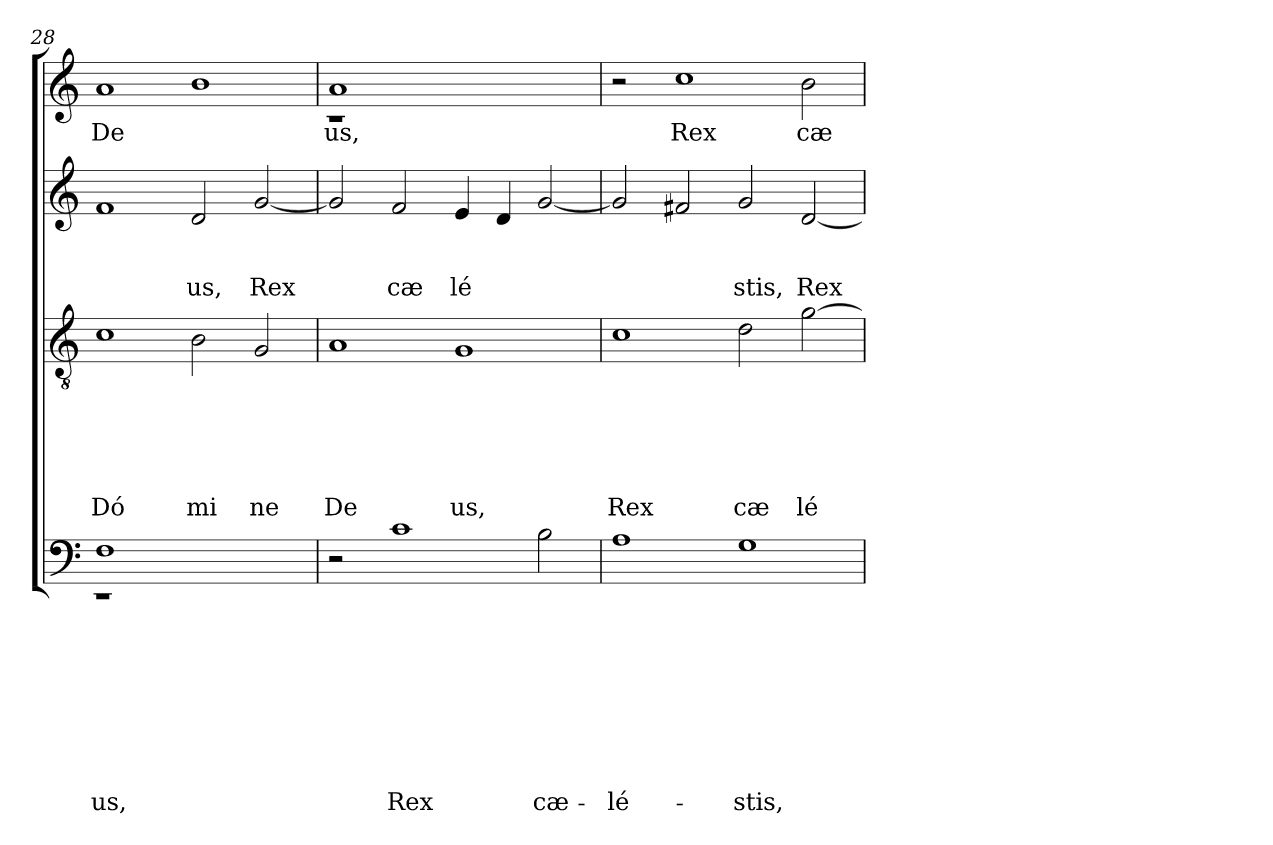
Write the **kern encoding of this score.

**kern	**text	**text	**text	**text	**text	**text	**text	**text	**text	**kern	**text	**text	**text	**text	**text	**text	**kern	**text	**text	**text	**kern	**text
*part4	*part4	*part4	*part4	*part4	*part4	*part4	*part4	*part4	*part4	*part3	*part3	*part3	*part3	*part3	*part3	*part3	*part2	*part2	*part2	*part2	*part1	*part1
*staff4	*staff4	*staff4	*staff4	*staff4	*staff4	*staff4	*staff4	*staff4	*staff4	*staff3	*staff3	*staff3	*staff3	*staff3	*staff3	*staff3	*staff2	*staff2	*staff2	*staff2	*staff1	*staff1
*clefF4	*	*	*	*	*	*	*	*	*	*clefGv2	*	*	*	*	*	*	*clefG2	*	*	*	*clefG2	*
*k[]	*	*	*	*	*	*	*	*	*	*k[]	*	*	*	*	*	*	*k[]	*	*	*	*k[]	*
*C:	*	*	*	*	*	*	*	*	*	*C:	*	*	*	*	*	*	*C:	*	*	*	*C:	*
=28	=28	=28	=28	=28	=28	=28	=28	=28	=28	=28	=28	=28	=28	=28	=28	=28	=28	=28	=28	=28	=28	=28
*^	*	*	*	*	*	*	*	*	*	*	*	*	*	*	*	*	*	*	*	*	*	*
!	!LO:N:vis=1	!	!	!	!	!	!	!	!	!LO:LY:b	!	!	!	!	!	!	!LO:LY:b	!	!	!	!	!	!LO:LY:b
1F	0rEE	.	.	.	.	.	.	.	.	-us,	1c	.	.	.	.	.	Dó	1f	.	.	.	1a	De
!	!	!	!	!	!	!	!	!	!	!	!	!	!	!	!	!	!LO:LY:b	!	!	!	!LO:LY:b	!	!
1ryy	.	.	.	.	.	.	.	.	.	.	2B\	.	.	.	.	.	mi	2d/	.	.	us,	1b	.
!	!	!	!	!	!	!	!	!	!	!	!	!	!	!	!	!	!LO:LY:b	!	!	!	!LO:LY:b	!	!
.	.	.	.	.	.	.	.	.	.	.	2G/	.	.	.	.	.	ne	[<2g/	.	.	Rex	.	.
*v	*v	*	*	*	*	*	*	*	*	*	*	*	*	*	*	*	*	*	*	*	*	*	*
=29	=29	=29	=29	=29	=29	=29	=29	=29	=29	=29	=29	=29	=29	=29	=29	=29	=29	=29	=29	=29	=29	=29
*	*	*	*	*	*	*	*	*	*	*	*	*	*	*	*	*	*	*	*	*	*^	*
!	!	!	!	!	!	!	!	!	!	!	!	!	!	!	!	!LO:LY:b	!	!	!	!	!	!LO:N:vis=1	!LO:LY:b
2r	.	.	.	.	.	.	.	.	.	1A	.	.	.	.	.	De	2g/]	.	.	.	1a	0rc	us,
!	!	!	!	!	!	!	!	!	!LO:LY:b	!	!	!	!	!	!	!	!	!	!	!LO:LY:b	!	!	!
1c	.	.	.	.	.	.	.	.	Rex	.	.	.	.	.	.	.	2f/	.	.	cæ	.	.	.
!	!	!	!	!	!	!	!	!	!	!	!	!	!	!	!	!LO:LY:b	!	!	!	!LO:LY:b	!	!	!
.	.	.	.	.	.	.	.	.	.	1G	.	.	.	.	.	us,	4e/	.	.	lé	1ryy	.	.
.	.	.	.	.	.	.	.	.	.	.	.	.	.	.	.	.	4d/	.	.	.	.	.	.
!	!	!	!	!	!	!	!	!	!LO:LY:b	!	!	!	!	!	!	!	!	!	!	!	!	!	!
2B\	.	.	.	.	.	.	.	.	cæ-	.	.	.	.	.	.	.	[<2g/	.	.	.	.	.	.
*	*	*	*	*	*	*	*	*	*	*	*	*	*	*	*	*	*	*	*	*	*v	*v	*
=30	=30	=30	=30	=30	=30	=30	=30	=30	=30	=30	=30	=30	=30	=30	=30	=30	=30	=30	=30	=30	=30	=30
!	!	!	!	!	!	!	!	!	!LO:LY:b	!	!	!	!	!	!	!LO:LY:b	!	!	!	!	!	!
1A	.	.	.	.	.	.	.	.	-lé-	1c	.	.	.	.	.	Rex	2g/]	.	.	.	2r	.
!	!	!	!	!	!	!	!	!	!	!	!	!	!	!	!	!	!	!	!	!	!	!LO:LY:b
.	.	.	.	.	.	.	.	.	.	.	.	.	.	.	.	.	2f#/	.	.	.	1cc	Rex
!	!	!	!	!	!	!	!	!	!LO:LY:b	!	!	!	!	!	!	!LO:LY:b	!	!	!	!LO:LY:b	!	!
1G	.	.	.	.	.	.	.	.	-stis,	2d\	.	.	.	.	.	cæ	2g/	.	.	stis,	.	.
!	!	!	!	!	!	!	!	!	!	!	!	!	!	!	!	!LO:LY:b	!	!	!	!LO:LY:b	!	!LO:LY:b
.	.	.	.	.	.	.	.	.	.	[>2g\	.	.	.	.	.	lé	[<2d/	.	.	Rex	2b\	cæ
=	=	=	=	=	=	=	=	=	=	=	=	=	=	=	=	=	=	=	=	=	=	=
*-	*-	*-	*-	*-	*-	*-	*-	*-	*-	*-	*-	*-	*-	*-	*-	*-	*-	*-	*-	*-	*-	*-
